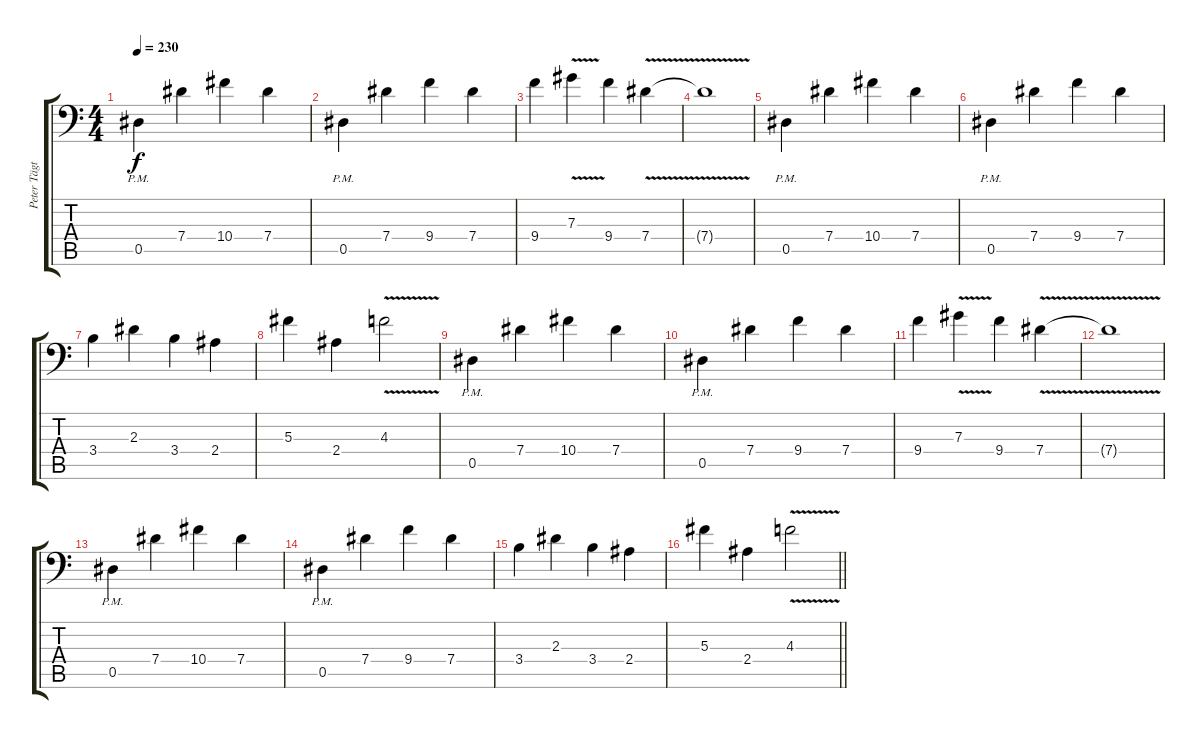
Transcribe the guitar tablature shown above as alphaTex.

\track ("Peter Tägtgren " "Peter Tägt") {instrument distortionguitar}
\staff {score tabs}
\tuning (Bb3 F3 Db3 Ab2 Eb2 Bb1) {hide}
\ts (4 4)
\tempo 230
\clef f4
\ks c
0.5{pm}.4{dy f} 7.4.4 10.4.4 7.4.4 |
0.5{pm}.4 7.4.4 9.4.4 7.4.4 |
9.4.4 7.3{v}.4 9.4.4 7.4{v}.4 |
7.4{t}.1 |
0.5{pm}.4 7.4.4 10.4.4 7.4.4 |
0.5{pm}.4 7.4.4 9.4.4 7.4.4 |
3.4.4 2.3.4 3.4.4 2.4.4 |
5.3.4 2.4.4 4.3{v}.2 |
0.5{pm}.4 7.4.4 10.4.4 7.4.4 |
0.5{pm}.4 7.4.4 9.4.4 7.4.4 |
9.4.4 7.3{v}.4 9.4.4 7.4{v}.4 |
7.4{t}.1 |
0.5{pm}.4 7.4.4 10.4.4 7.4.4 |
0.5{pm}.4 7.4.4 9.4.4 7.4.4 |
3.4.4 2.3.4 3.4.4 2.4.4 |
\barLineRight lightlight
5.3.4 2.4.4 4.3{v}.2
